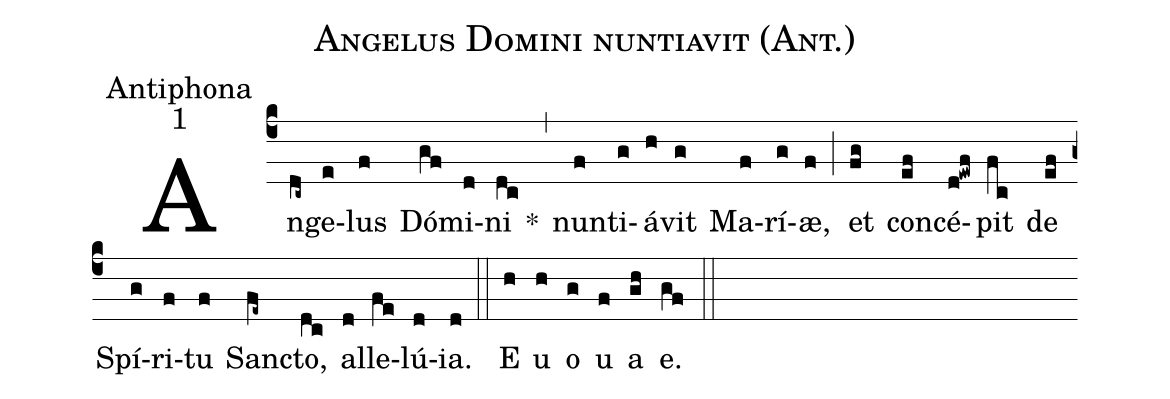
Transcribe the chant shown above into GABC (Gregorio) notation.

name:Angelus Domini nuntiavit (Ant.);
office-part:Antiphona;
mode:1;
%%
(c4)An(dc~)ge(e)lus(f) Dó(gf)mi(d)ni(dc) <v>\gresixstar</v>(,) nun(f)ti(g)á(h)vit(g) Ma(f)rí(g)æ,(f) (;)et(fg) con(ef)cé(d!ewf)pit(fc) de(ef) Spí(g)ri(f)tu(f) San(fe~)cto,(dc) al(d)le(fe)lú(d)ia.(d) (::) E(h) u(h) o(g) u(f) a(gh) e.(gf) (::)
